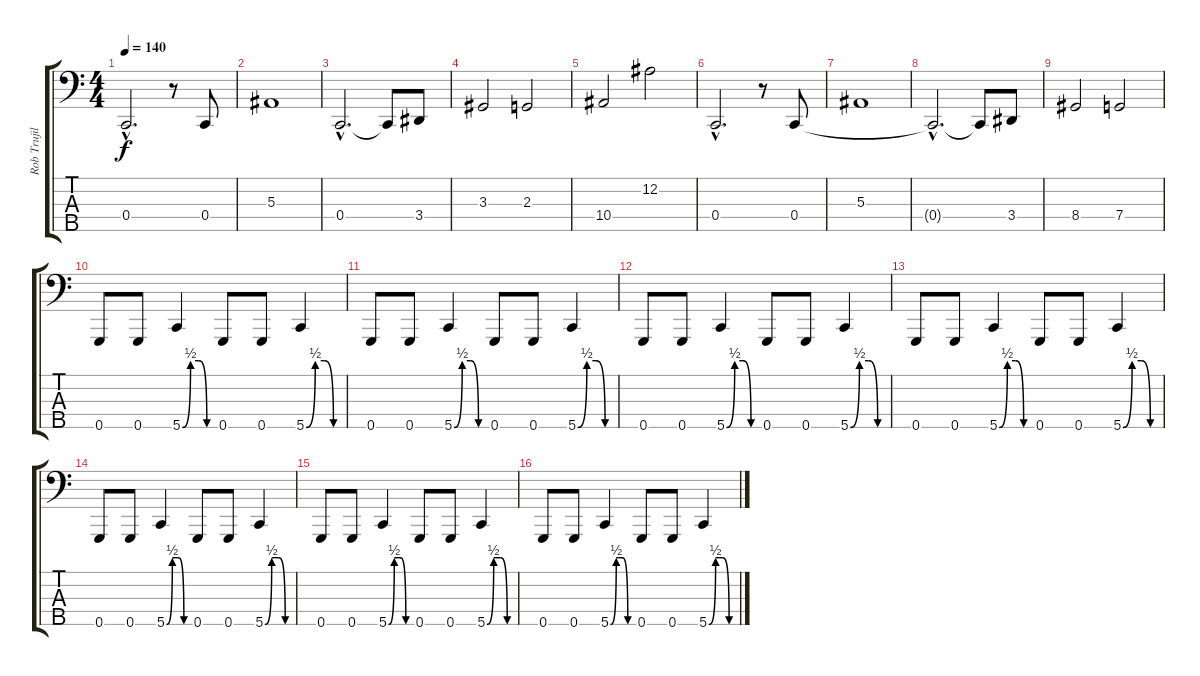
\track ("Rob Trujillo" "Rob Trujil") {instrument electricbassfinger}
\staff {score tabs}
\tuning (Eb2 Bb1 F1 C1 G0) {hide}
\ts (4 4)
\tempo 140
\clef f4
\ks c
0.4{hac}.2{d dy f} r.8 0.4.8 |
5.3.1 |
0.4{hac}.2{d} 0.4{t}.8 3.4.8 |
3.3.2 2.3.2 |
10.4.2 12.2.2 |
0.4{hac}.2{d} r.8 0.4.8 |
5.3.1 |
0.4{hac t}.2{d} 0.4{t}.8 3.4.8 |
8.4.2 7.4.2 |
0.5.8 0.5.8 5.5{be (custom 0 0 15 2 30 2 45 0 60 0)}.4 0.5.8 0.5.8 5.5{be (custom 0 0 15 2 30 2 45 0 60 0)}.4 |
0.5.8 0.5.8 5.5{be (custom 0 0 15 2 30 2 45 0 60 0)}.4 0.5.8 0.5.8 5.5{be (custom 0 0 15 2 30 2 45 0 60 0)}.4 |
0.5.8 0.5.8 5.5{be (custom 0 0 15 2 30 2 45 0 60 0)}.4 0.5.8 0.5.8 5.5{be (custom 0 0 15 2 30 2 45 0 60 0)}.4 |
0.5.8 0.5.8 5.5{be (custom 0 0 15 2 30 2 45 0 60 0)}.4 0.5.8 0.5.8 5.5{be (custom 0 0 15 2 30 2 45 0 60 0)}.4 |
0.5.8 0.5.8 5.5{be (custom 0 0 15 2 30 2 45 0 60 0)}.4 0.5.8 0.5.8 5.5{be (custom 0 0 15 2 30 2 45 0 60 0)}.4 |
0.5.8 0.5.8 5.5{be (custom 0 0 15 2 30 2 45 0 60 0)}.4 0.5.8 0.5.8 5.5{be (custom 0 0 15 2 30 2 45 0 60 0)}.4 |
0.5.8 0.5.8 5.5{be (custom 0 0 15 2 30 2 45 0 60 0)}.4 0.5.8 0.5.8 5.5{be (custom 0 0 15 2 30 2 45 0 60 0)}.4
